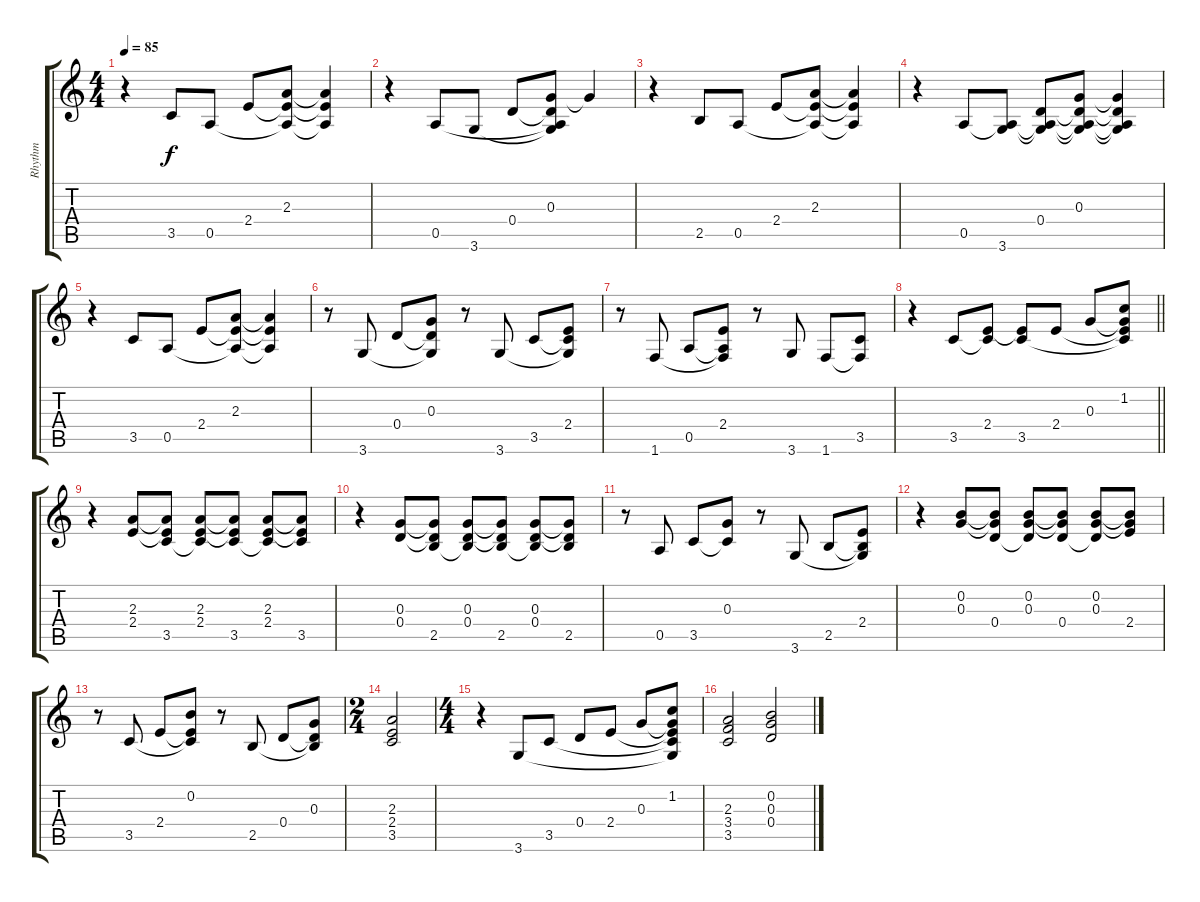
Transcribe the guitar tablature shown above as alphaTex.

\track ("Rhythm" "Rhythm") {instrument acousticguitarsteel}
\staff {score tabs}
\tuning (E4 B3 G3 D3 A2 E2) {hide}
\ts (4 4)
\tempo 85
\clef g2
\ks c
r.4{dy f} 3.5.8 0.5.8 2.4.8 (2.3 2.4{t} 0.5{t}).8 (2.3{t} 2.4{t} 0.5{t}).4 |
r.4 0.5.8 3.6.8 0.4.8 (0.3 0.4{t} 0.5{t} 3.6{t}).8 0.3{t}.4 |
r.4 2.5.8 0.5.8 2.4.8 (2.3 2.4{t} 0.5{t}).8 (2.3{t} 2.4{t} 0.5{t}).4 |
r.4 0.5.8 (0.5{t} 3.6).8 (0.4 0.5{t} 3.6{t}).8 (0.3 0.4{t} 0.5{t} 3.6{t}).8 (0.3{t} 0.4{t} 0.5{t} 3.6{t}).4 |
r.4 3.5.8 0.5.8 2.4.8 (2.3 2.4{t} 0.5{t}).8 (2.3{t} 2.4{t} 0.5{t}).4 |
r.8 3.6.8 0.4.8 (0.3 0.4{t} 3.6{t}).8 r.8 3.6.8 3.5.8 (2.4 3.5{t} 3.6{t}).8 |
r.8 1.6.8 0.5.8 (2.4 0.5{t} 1.6{t}).8 r.8 3.6.8 1.6.8 (3.5 1.6{t}).8 |
\barLineRight lightlight
r.4 3.5.8 (2.4 3.5{t}).8 (2.4{t} 3.5).8 2.4.8 0.3.8 (1.2 0.3{t} 2.4{t} 3.5{t}).8 |
r.4 (2.3 2.4).8 (2.3{t} 2.4{t} 3.5).8 (2.3 2.4 3.5{t}).8 (2.3{t} 2.4{t} 3.5).8 (2.3 2.4 3.5{t}).8 (2.3{t} 2.4{t} 3.5).8 |
r.4 (0.3 0.4).8 (0.3{t} 0.4{t} 2.5).8 (0.3 0.4 2.5{t}).8 (0.3{t} 0.4{t} 2.5).8 (0.3 0.4 2.5{t}).8 (0.3{t} 0.4{t} 2.5).8 |
r.8 0.5.8 3.5.8 (0.3 3.5{t}).8 r.8 3.6.8 2.5.8 (2.4 2.5{t} 3.6{t}).8 |
r.4 (0.2 0.3).8 (0.2{t} 0.3{t} 0.4).8 (0.2 0.3 0.4{t}).8 (0.2{t} 0.3{t} 0.4).8 (0.2 0.3 0.4{t}).8 (0.2{t} 0.3{t} 2.4).8 |
r.8 3.5.8 2.4.8 (0.2 2.4{t} 3.5{t}).8 r.8 2.5.8 0.4.8 (0.3 0.4{t} 2.5{t}).8 |
\ts (2 4)
(2.3 2.4 3.5).2 |
\ts (4 4)
r.4 3.6.8 3.5.8 0.4.8 2.4.8 0.3.8 (1.2 0.3{t} 2.4{t} 3.5{t} 3.6{t}).8 |
(2.3 3.4 3.5).2 (0.2 0.3 0.4).2
